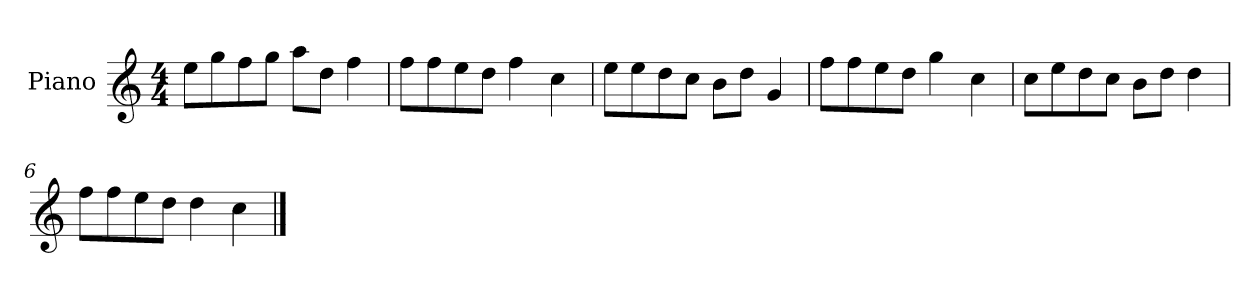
**kern
*part1
*staff1
*I"Piano
*I'P-no
*clefG2
*k[]
*M4/4
*MM90
=1
8ee\L
8gg\
8ff\
8gg\J
8aa\L
8dd\J
4ff\
=2
8ff\L
8ff\
8ee\
8dd\J
4ff\
4cc\
=3
8ee\L
8ee\
8dd\
8cc\J
8b\L
8dd\J
4g/
=4
8ff\L
8ff\
8ee\
8dd\J
4gg\
4cc\
=5
8cc\L
8ee\
8dd\
8cc\J
8b\L
8dd\J
4dd\
=6
8ff\L
8ff\
8ee\
8dd\J
4dd\
4cc\
==
*-
